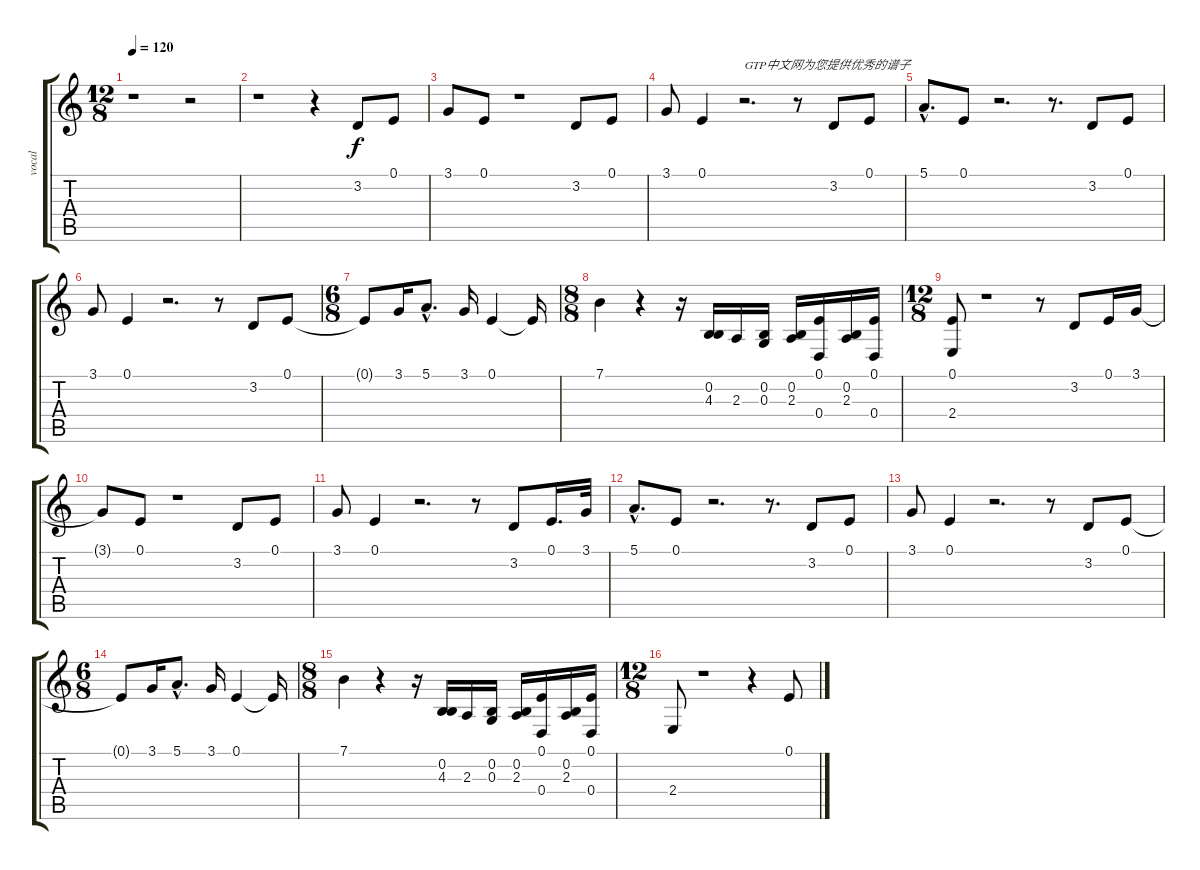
\track ("vocal" "vocal") {instrument trombone}
\staff {score tabs}
\tuning (E4 B3 G3 D3 A2 E2) {hide}
\ts (12 8)
\tempo 120
\clef g2
\ks c
r.1{dy f instrument trombone} r.2 |
r.1 r.4 3.2.8 0.1.8 |
3.1.8 0.1.8 r.1 3.2.8 0.1.8 |
3.1.8 0.1.4 r.2{d txt "GTP中文网为您提供优秀的谱子"} r.8 3.2.8 0.1.8 |
5.1{hac}.8{d} 0.1.8 r.2{d} r.8{d} 3.2.8 0.1.8 |
3.1.8 0.1.4 r.2{d} r.8 3.2.8 0.1.8 |
\ts (6 8)
0.1{t}.8 3.1.16 5.1{hac}.8{d} 3.1.16 0.1.4 0.1{t}.16 |
\ts (8 8)
7.1.4 r.4 r.16 (0.2 4.3).16 2.3.16 (0.2 0.3).16 (0.2 2.3).16 (0.1 0.4).16 (0.2 2.3).16 (0.1 0.4).16 |
\ts (12 8)
(0.1 2.4).8 r.1 r.8 3.2.8 0.1.16 3.1.16 |
3.1{t}.8 0.1.8 r.1 3.2.8 0.1.8 |
3.1.8 0.1.4 r.2{d} r.8 3.2.8 0.1.16{d} 3.1.32 |
5.1{hac}.8{d} 0.1.8 r.2{d} r.8{d} 3.2.8 0.1.8 |
3.1.8 0.1.4 r.2{d} r.8 3.2.8 0.1.8 |
\ts (6 8)
0.1{t}.8 3.1.16 5.1{hac}.8{d} 3.1.16 0.1.4 0.1{t}.16 |
\ts (8 8)
7.1.4 r.4 r.16 (0.2 4.3).16 2.3.16 (0.2 0.3).16 (0.2 2.3).16 (0.1 0.4).16 (0.2 2.3).16 (0.1 0.4).16 |
\ts (12 8)
2.4.8 r.1 r.4 0.1.8
